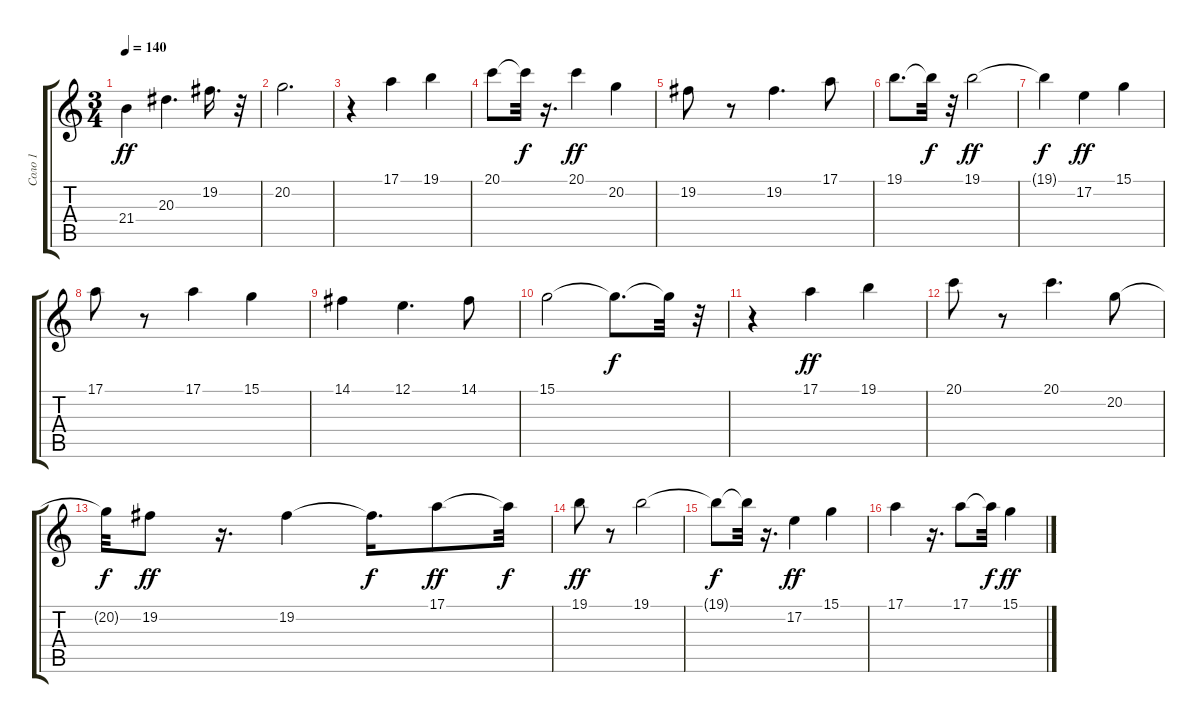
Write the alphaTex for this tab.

\track ("Соло 1" "Соло 1") {instrument musicbox}
\staff {score tabs}
\tuning (E4 B3 G3 D3 A2 E2) {hide}
\ts (3 4)
\tempo 140
\clef g2
\ks c
21.4.4{dy ff} 20.3.4{d} 19.2.16{d} r.32 |
20.2.2{d} |
r.4 17.1.4 19.1.4 |
20.1.8 20.1{t}.32{dy f} r.16{d} 20.1.4{dy ff} 20.2.4 |
19.2.8 r.8 19.2.4{d} 17.1.8 |
19.1.8{d} 19.1{t}.32{dy f} r.32 19.1.2{dy ff} |
19.1{t}.4{dy f} 17.2.4{dy ff} 15.1.4 |
17.1.8 r.8 17.1.4 15.1.4 |
14.1.4 12.1.4{d} 14.1.8 |
15.1.2 15.1{t}.8{d dy f} 15.1{t}.32 r.32 |
r.4 17.1.4{dy ff} 19.1.4 |
20.1.8 r.8 20.1.4{d} 20.2.8 |
20.2{t}.32{dy f} 19.2.8{dy ff} r.16{d} 19.2.4 19.2{t}.16{d dy f} 17.1.8{dy ff} 17.1{t}.32{dy f} |
19.1.8{dy ff} r.8 19.1.2 |
19.1{t}.8{dy f} 19.1{t}.32 r.16{d} 17.2.4{dy ff} 15.1.4 |
17.1.4 r.16{d} 17.1.8 17.1{t}.32{dy f} 15.1.4{dy ff}
